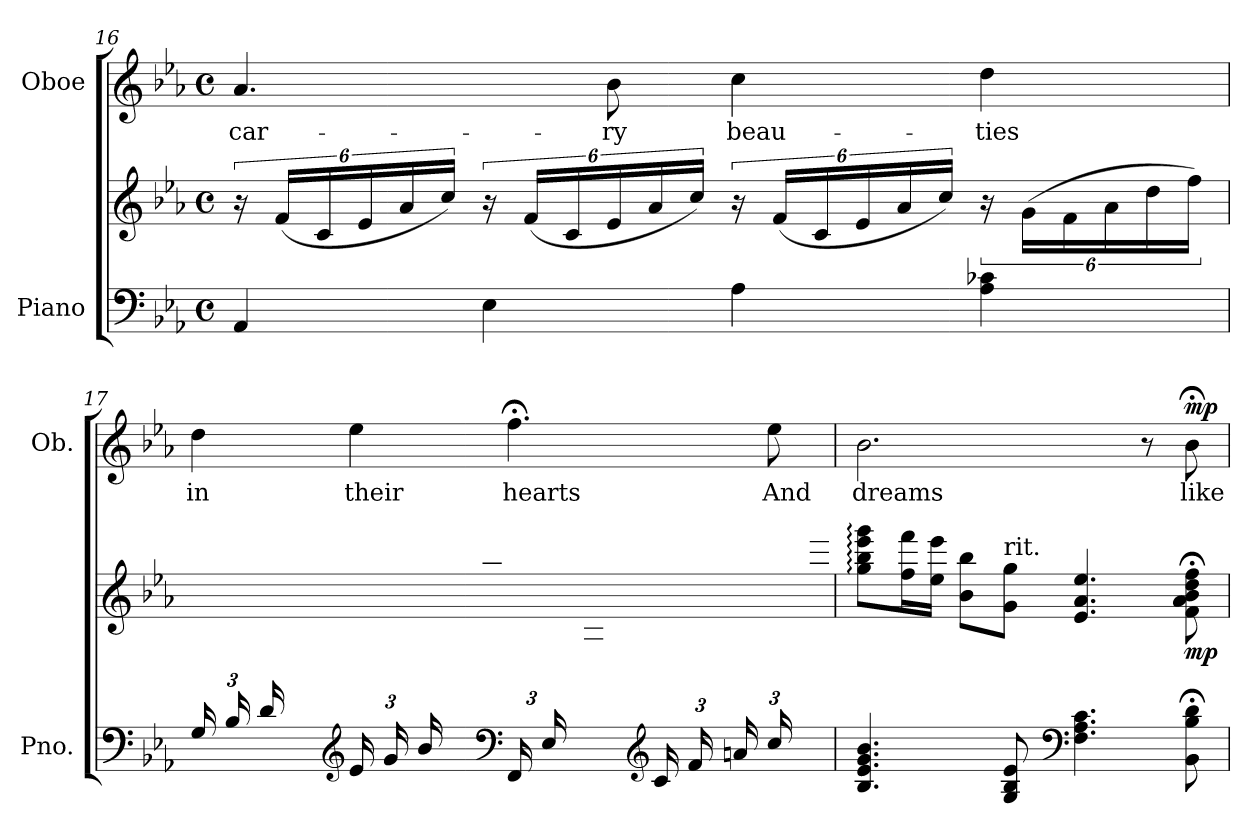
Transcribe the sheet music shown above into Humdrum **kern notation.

**kern	**kern	**dynam	**kern	**text	**dynam
*part2	*part2	*part2	*part1	*part1	*part1
*staff3	*staff2	*staff2/3	*staff1	*staff1	*staff1
*I"Piano	*	*	*I"Oboe	*	*
*I'Pno.	*	*	*I'Ob.	*	*
!!LO:LB:g=z
*clefF4	*clefG2	*	*clefG2	*	*
*k[b-e-a-]	*k[b-e-a-]	*	*k[b-e-a-]	*	*
*M4/4	*M4/4	*	*M4/4	*	*
*met(c)	*met(c)	*	*met(c)	*	*
=16	=16	=16	=16	=16	=16
!	!	!	!	!LO:LY:b	!
4AA-/	24r	.	4.a-/	car-	.
.	(24f/LL	.	.	.	.
.	24c/	.	.	.	.
.	24e-/	.	.	.	.
.	24a-/	.	.	.	.
.	24cc/JJ)	.	.	.	.
4E-\	24r	.	.	.	.
.	(24f/LL	.	.	.	.
.	24c/	.	.	.	.
!	!	!	!	!LO:LY:b	!
.	24e-/	.	8b-\	-ry	.
.	24a-/	.	.	.	.
.	24cc/JJ)	.	.	.	.
!	!	!	!	!LO:LY:b	!
4A-\	24r	.	4cc\	beau-	.
.	(24f/LL	.	.	.	.
.	24c/	.	.	.	.
.	24e-/	.	.	.	.
.	24a-/	.	.	.	.
.	24cc/JJ)	.	.	.	.
!	!	!	!	!LO:LY:b	!
4A-\ 4c-X\	24r	.	4dd\	-ties	.
.	(24g\LL	.	.	.	.
.	24f\	.	.	.	.
.	24a-\	.	.	.	.
.	24dd\	.	.	.	.
.	24ff\JJ)	.	.	.	.
!!LO:PB:g=z
=17	=17	=17	=17	=17	=17
*Xbrackettup	*	*	*	*	*
*	*^	*	*	*	*
!	!	!	!	!	!LO:LY:b	!
(24G/LL	1ryy	8ryy	.	4dd\	in	.
24B-/	.	.	.	.	.	.
24d/	.	.	.	.	.	.
8ryy	.	24g\	.	.	.	.
.	.	24b-\	.	.	.	.
.	.	24dd\JJ)	.	.	.	.
*clefG2	*	*	*	*	*	*
!	!	!	!	!	!LO:LY:b	!
(24e-/LL	.	8ryy	.	4ee-\	their	.
24g/	.	.	.	.	.	.
24b-/	.	.	.	.	.	.
8ryy	.	24ee-\	.	.	.	.
.	.	24gg\	.	.	.	.
.	.	24bb-\JJ)	.	.	.	.
*clefF4	*	*	*	*	*	*
!	!	!	!	!	!LO:LY:b	!
(24FF/LL	.	12ryy	.	4.ff;<\	hearts	.
24E-/	.	.	.	.	.	.
6ryy	.	24e-\ 24g\	.	.	.	.
.	.	24An\	.	.	.	.
.	.	24f\	.	.	.	.
.	.	24cc\JJ)	.	.	.	.
*clefG2	*	*	*	*	*	*
(24c/LL	.	6ryy	.	.	.	.
24f/	.	.	.	.	.	.
24an/	.	.	.	.	.	.
!	!	!	!	!	!LO:LY:b	!
24cc/	.	.	.	8ee-\	And	.
12ryy	.	24ff\	.	.	.	.
.	.	24fff\JJ)	.	.	.	.
=18	=18	=18	=18	=18	=18	=18
!	!LO:TX:a:t=a tempo	!	!	!	!	!
!	!	!	!	!	!LO:LY:b	!
*	*v	*v	*	*	*	*
4.B-/ 4.e-/ 4.g/ 4.b-/	8gg\: 8bb-\: 8eee-\: 8ggg\:L	.	2.b-\	dreams	.
.	16ff\ 16fff\L	.	.	.	.
.	16ee-\ 16eee-\JJ	.	.	.	.
.	8b-\ 8bb-\L	.	.	.	.
!	!LO:TX:a:t=rit.	!	!	!	!
8G/ 8B-/ 8e-/	8g\ 8gg\J	.	.	.	.
*clefF4	*	*	*	*	*
4.F\ 4.A-\ 4.c\	4.e-/ 4.a-/ 4.ee-/	.	.	.	.
.	.	.	8r	.	.
!	!	!LO:DY:b	!	!LO:LY:b	!LO:DY:b
8BB-\;< 8B-\;< 8d\;<	8f\;< 8a-\;< 8b-\;< 8dd\;< 8ff\;<	mp	8b-;<\	like	mp
=	=	=	=	=	=
*-	*-	*-	*-	*-	*-
